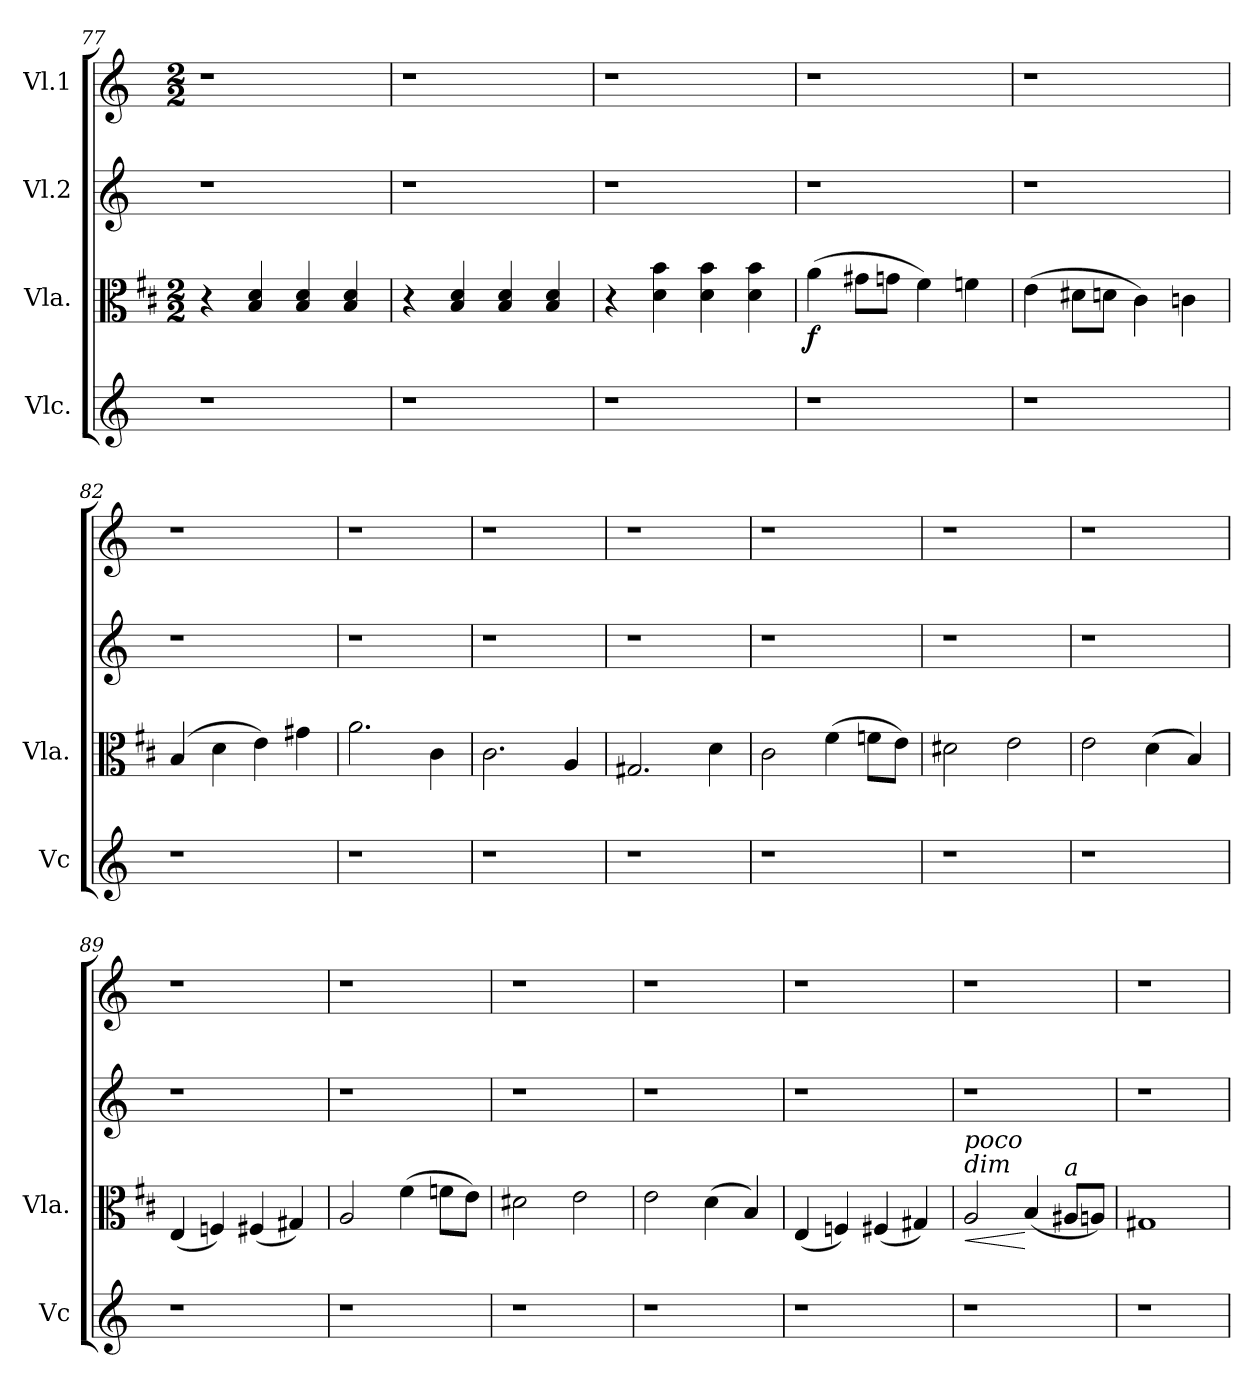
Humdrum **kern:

**kern	**kern	**dynam	**kern	**kern
*part4	*part3	*part3	*part2	*part1
*staff4	*staff3	*staff3	*staff2	*staff1
*I"Vlc.	*I"Vla.	*	*I"Vl.2	*I"Vl.1
*I'Vc	*I'Vla.	*	*	*
*clefG2	*clefC3	*	*clefG2	*clefG2
*k[]	*k[f#c#]	*	*k[]	*k[]
*	*M2/2	*	*	*M2/2
=77	=77	=77	=77	=77
1r	4r	.	1r	1r
.	4B/ 4d/	.	.	.
.	4B/ 4d/	.	.	.
.	4B/ 4d/	.	.	.
=78	=78	=78	=78	=78
1r	4r	.	1r	1r
.	4B/ 4d/	.	.	.
.	4B/ 4d/	.	.	.
.	4B/ 4d/	.	.	.
=79	=79	=79	=79	=79
1r	4r	.	1r	1r
.	4d\ 4b\	.	.	.
.	4d\ 4b\	.	.	.
.	4d\ 4b\	.	.	.
=80	=80	=80	=80	=80
!	!	!LO:DY:b	!	!
1r	(4a\	f	1r	1r
.	8g#X\L	.	.	.
.	8gn\J	.	.	.
.	4f#\)	.	.	.
.	4fn\	.	.	.
!!LO:LB:g=z
=81	=81	=81	=81	=81
1r	(4e\	.	1r	1r
.	8d#X\L	.	.	.
.	8dn\J	.	.	.
.	4c#\)	.	.	.
.	4cn\	.	.	.
=82	=82	=82	=82	=82
1r	(4B/	.	1r	1r
.	4d\	.	.	.
.	4e\)	.	.	.
.	4g#X\	.	.	.
=83	=83	=83	=83	=83
1r	2.a\	.	1r	1r
.	4c#\	.	.	.
=84	=84	=84	=84	=84
1r	2.c#\	.	1r	1r
.	4A/	.	.	.
=85	=85	=85	=85	=85
1r	2.G#X/	.	1r	1r
.	4d\	.	.	.
=86	=86	=86	=86	=86
1r	2c#\	.	1r	1r
.	(4f#\	.	.	.
.	8fn\L	.	.	.
.	8e\J)	.	.	.
!!LO:LB:g=z
=87	=87	=87	=87	=87
1r	2d#X\	.	1r	1r
.	2e\	.	.	.
=88	=88	=88	=88	=88
1r	2e\	.	1r	1r
.	(4d\	.	.	.
.	4B/)	.	.	.
=89	=89	=89	=89	=89
1r	(4E/	.	1r	1r
.	4Fn/)	.	.	.
.	(4F#X/	.	.	.
.	4G#X/)	.	.	.
=90	=90	=90	=90	=90
1r	2A/	.	1r	1r
.	(4f#\	.	.	.
.	8fn\L	.	.	.
.	8e\J)	.	.	.
=91	=91	=91	=91	=91
1r	2d#X\	.	1r	1r
.	2e\	.	.	.
!!LO:LB:g=z
=92	=92	=92	=92	=92
1r	2e\	.	1r	1r
.	(4d\	.	.	.
.	4B/)	.	.	.
=93	=93	=93	=93	=93
1r	(4E/	.	1r	1r
.	4Fn/)	.	.	.
.	(4F#X/	.	.	.
.	4G#X/)	.	.	.
=94	=94	=94	=94	=94
!	!LO:TX:a:i:t=dim	!	!	!
!	!LO:TX:a:i:t=poco	!	!	!
!	!	!LO:HP:b	!	!
1r	2A/	<	1r	1r
.	(4B/	[	.	.
!	!LO:TX:a:i:t=a	!	!	!
.	8A#X/L	.	.	.
.	8An/J)	.	.	.
=95	=95	=95	=95	=95
1r	1G#X	.	1r	1r
=	=	=	=	=
*-	*-	*-	*-	*-
